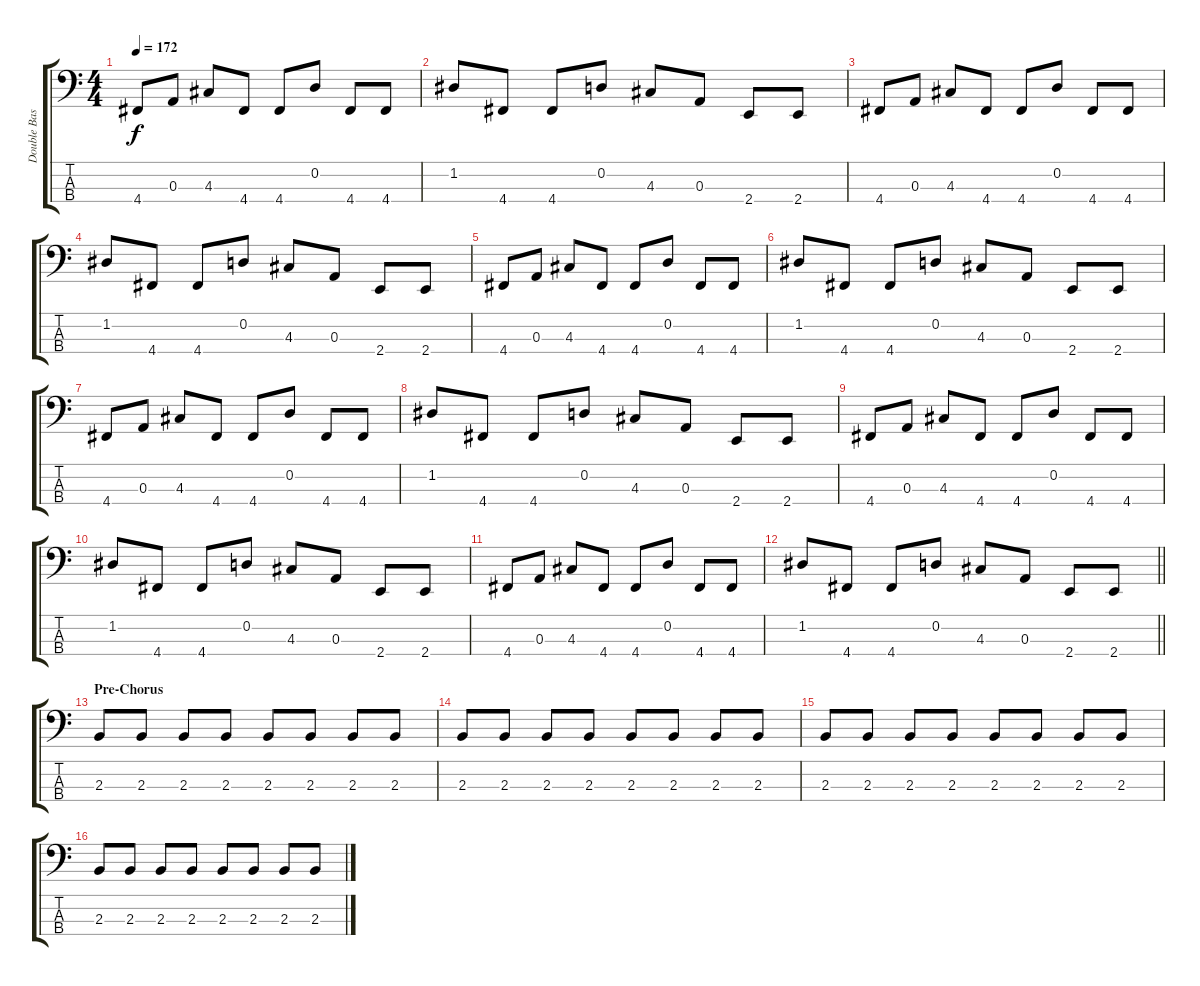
\track ("Double Bass" "Double Bas") {instrument acousticbass}
\staff {score tabs}
\tuning (G2 D2 A1 D1) {hide}
\ts (4 4)
\tempo 172
\clef f4
\ks c
4.4.8{dy f} 0.3.8 4.3.8 4.4.8 4.4.8 0.2.8 4.4.8 4.4.8 |
1.2.8 4.4.8 4.4.8 0.2.8 4.3.8 0.3.8 2.4.8 2.4.8 |
4.4.8 0.3.8 4.3.8 4.4.8 4.4.8 0.2.8 4.4.8 4.4.8 |
1.2.8 4.4.8 4.4.8 0.2.8 4.3.8 0.3.8 2.4.8 2.4.8 |
4.4.8 0.3.8 4.3.8 4.4.8 4.4.8 0.2.8 4.4.8 4.4.8 |
1.2.8 4.4.8 4.4.8 0.2.8 4.3.8 0.3.8 2.4.8 2.4.8 |
4.4.8 0.3.8 4.3.8 4.4.8 4.4.8 0.2.8 4.4.8 4.4.8 |
1.2.8 4.4.8 4.4.8 0.2.8 4.3.8 0.3.8 2.4.8 2.4.8 |
4.4.8 0.3.8 4.3.8 4.4.8 4.4.8 0.2.8 4.4.8 4.4.8 |
1.2.8 4.4.8 4.4.8 0.2.8 4.3.8 0.3.8 2.4.8 2.4.8 |
4.4.8 0.3.8 4.3.8 4.4.8 4.4.8 0.2.8 4.4.8 4.4.8 |
\barLineRight lightlight
1.2.8 4.4.8 4.4.8 0.2.8 4.3.8 0.3.8 2.4.8 2.4.8 |
\section ("" "Pre-Chorus")
2.3.8 2.3.8 2.3.8 2.3.8 2.3.8 2.3.8 2.3.8 2.3.8 |
2.3.8 2.3.8 2.3.8 2.3.8 2.3.8 2.3.8 2.3.8 2.3.8 |
2.3.8 2.3.8 2.3.8 2.3.8 2.3.8 2.3.8 2.3.8 2.3.8 |
2.3.8 2.3.8 2.3.8 2.3.8 2.3.8 2.3.8 2.3.8 2.3.8
